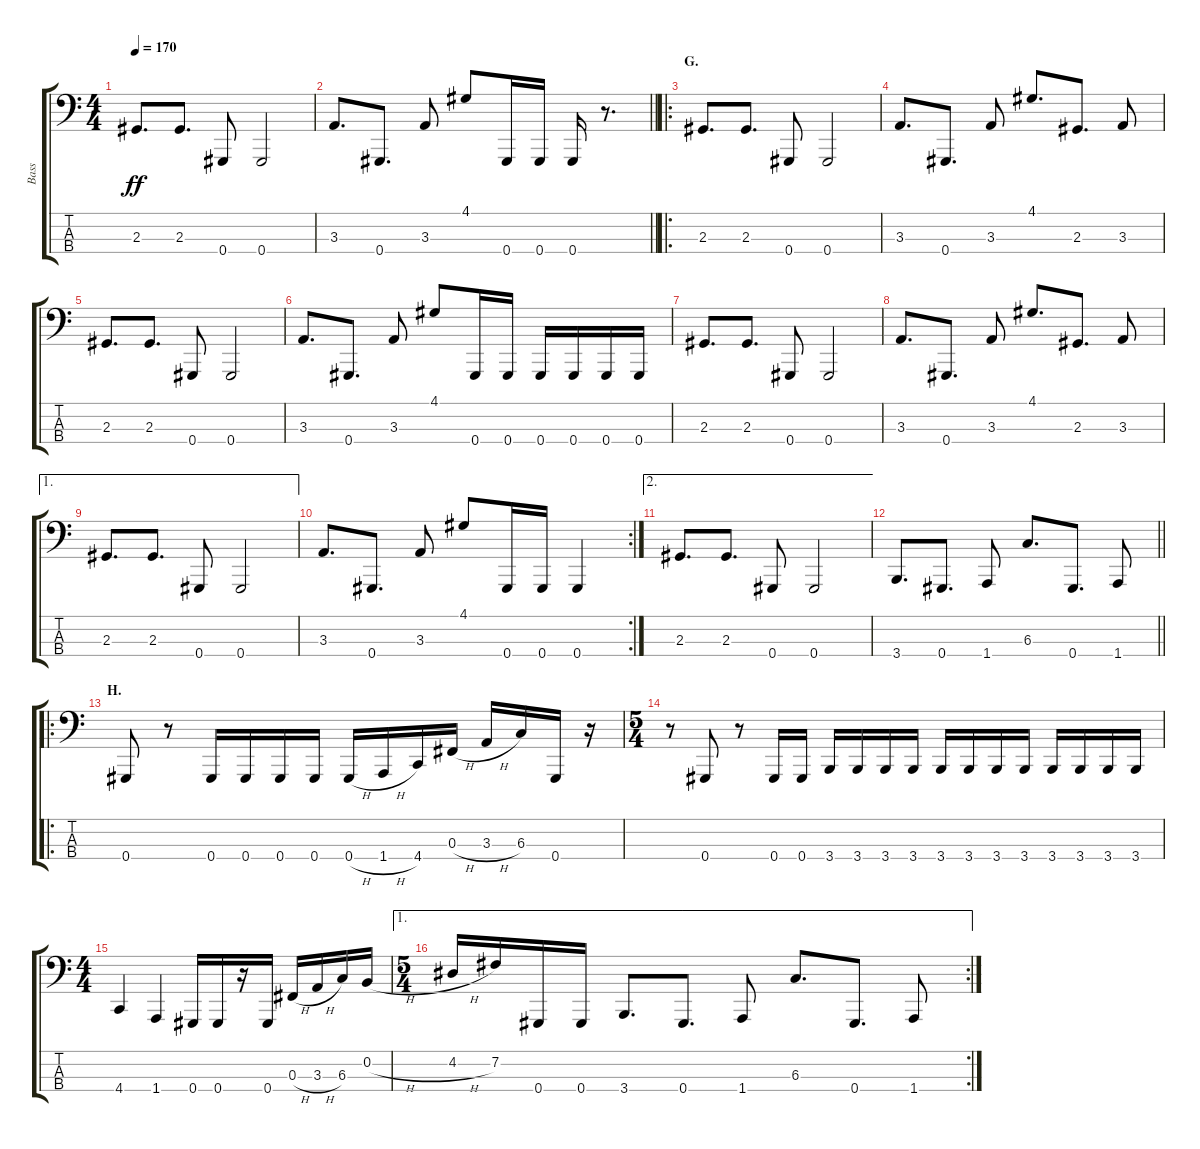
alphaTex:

\track ("Bass" "Bass") {instrument electricbasspick}
\staff {score tabs}
\tuning (E2 B1 Gb1 Ab0) {hide}
\ts (4 4)
\tempo 170
\clef f4
\ks c
2.3.8{d dy ff} 2.3.8{d} 0.4.8 0.4.2 |
\barLineRight lightlight
3.3.8{d} 0.4.8{d} 3.3.8 4.1.8 0.4.16 0.4.16 0.4.16 r.8{d} |
\ro
\section ("" "G.")
2.3.8{d} 2.3.8{d} 0.4.8 0.4.2 |
3.3.8{d} 0.4.8{d} 3.3.8 4.1.8{d} 2.3.8{d} 3.3.8 |
2.3.8{d} 2.3.8{d} 0.4.8 0.4.2 |
3.3.8{d} 0.4.8{d} 3.3.8 4.1.8 0.4.16 0.4.16 0.4.16 0.4.16 0.4.16 0.4.16 |
2.3.8{d} 2.3.8{d} 0.4.8 0.4.2 |
3.3.8{d} 0.4.8{d} 3.3.8 4.1.8{d} 2.3.8{d} 3.3.8 |
\ae 1
2.3.8{d} 2.3.8{d} 0.4.8 0.4.2 |
\rc 2
3.3.8{d} 0.4.8{d} 3.3.8 4.1.8 0.4.16 0.4.16 0.4.4 |
\ae 2
2.3.8{d} 2.3.8{d} 0.4.8 0.4.2 |
\barLineRight lightlight
3.4.8{d} 0.4.8{d} 1.4.8 6.3.8{d} 0.4.8{d} 1.4.8 |
\ro
\section ("" "H.")
0.4.8 r.8 0.4.16 0.4.16 0.4.16 0.4.16 0.4{h}.16 1.4{h}.16 4.4.16 0.3{h}.16 3.3{h}.16 6.3.16 0.4.16 r.16 |
\ts (5 4)
r.8 0.4.8 r.8 0.4.16 0.4.16 3.4.16 3.4.16 3.4.16 3.4.16 3.4.16 3.4.16 3.4.16 3.4.16 3.4.16 3.4.16 3.4.16 3.4.16 |
\ts (4 4)
4.4.4 1.4.4 0.4.16 0.4.16 r.16 0.4.16 0.3{h}.16 3.3{h}.16 6.3.16 0.2{h}.16 |
\ae 1
\rc 2
\ts (5 4)
4.2{h}.16 7.2.16 0.4.16 0.4.16 3.4.8{d} 0.4.8{d} 1.4.8 6.3.8{d} 0.4.8{d} 1.4.8
